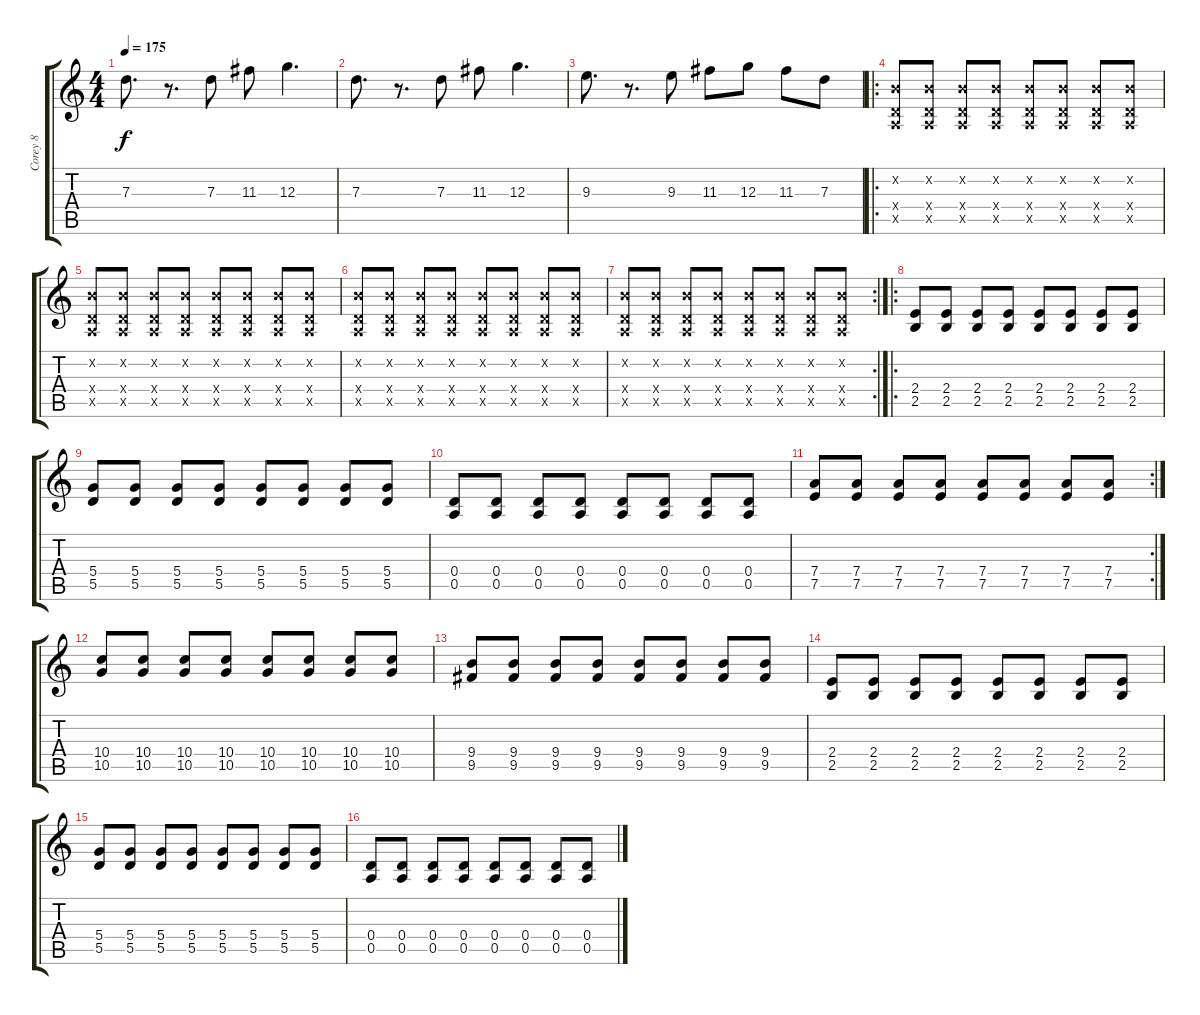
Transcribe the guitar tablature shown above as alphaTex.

\track ("Corey 8" "Corey 8") {instrument overdrivenguitar}
\staff {score tabs}
\tuning (E4 B3 G3 D3 A2 E2) {hide}
\ts (4 4)
\tempo 175
\clef g2
\ks c
7.3.8{d dy f} r.8{d} 7.3.8 11.3.8 12.3.4{d} |
7.3.8{d} r.8{d} 7.3.8 11.3.8 12.3.4{d} |
9.3.8{d} r.8{d} 9.3.8 11.3.8 12.3.8 11.3.8 7.3.8 |
\ro
(0.2{x} 0.4{x} 0.5{x}).8 (0.2{x} 0.4{x} 0.5{x}).8 (0.2{x} 0.4{x} 0.5{x}).8 (0.2{x} 0.4{x} 0.5{x}).8 (0.2{x} 0.4{x} 0.5{x}).8 (0.2{x} 0.4{x} 0.5{x}).8 (0.2{x} 0.4{x} 0.5{x}).8 (0.2{x} 0.4{x} 0.5{x}).8 |
(0.2{x} 0.4{x} 0.5{x}).8 (0.2{x} 0.4{x} 0.5{x}).8 (0.2{x} 0.4{x} 0.5{x}).8 (0.2{x} 0.4{x} 0.5{x}).8 (0.2{x} 0.4{x} 0.5{x}).8 (0.2{x} 0.4{x} 0.5{x}).8 (0.2{x} 0.4{x} 0.5{x}).8 (0.2{x} 0.4{x} 0.5{x}).8 |
(0.2{x} 0.4{x} 0.5{x}).8 (0.2{x} 0.4{x} 0.5{x}).8 (0.2{x} 0.4{x} 0.5{x}).8 (0.2{x} 0.4{x} 0.5{x}).8 (0.2{x} 0.4{x} 0.5{x}).8 (0.2{x} 0.4{x} 0.5{x}).8 (0.2{x} 0.4{x} 0.5{x}).8 (0.2{x} 0.4{x} 0.5{x}).8 |
\rc 2
(0.2{x} 0.4{x} 0.5{x}).8 (0.2{x} 0.4{x} 0.5{x}).8 (0.2{x} 0.4{x} 0.5{x}).8 (0.2{x} 0.4{x} 0.5{x}).8 (0.2{x} 0.4{x} 0.5{x}).8 (0.2{x} 0.4{x} 0.5{x}).8 (0.2{x} 0.4{x} 0.5{x}).8 (0.2{x} 0.4{x} 0.5{x}).8 |
\ro
(2.4 2.5).8 (2.4 2.5).8 (2.4 2.5).8 (2.4 2.5).8 (2.4 2.5).8 (2.4 2.5).8 (2.4 2.5).8 (2.4 2.5).8 |
(5.4 5.5).8 (5.4 5.5).8 (5.4 5.5).8 (5.4 5.5).8 (5.4 5.5).8 (5.4 5.5).8 (5.4 5.5).8 (5.4 5.5).8 |
(0.4 0.5).8 (0.4 0.5).8 (0.4 0.5).8 (0.4 0.5).8 (0.4 0.5).8 (0.4 0.5).8 (0.4 0.5).8 (0.4 0.5).8 |
\rc 2
(7.4 7.5).8 (7.4 7.5).8 (7.4 7.5).8 (7.4 7.5).8 (7.4 7.5).8 (7.4 7.5).8 (7.4 7.5).8 (7.4 7.5).8 |
(10.4 10.5).8 (10.4 10.5).8 (10.4 10.5).8 (10.4 10.5).8 (10.4 10.5).8 (10.4 10.5).8 (10.4 10.5).8 (10.4 10.5).8 |
(9.4 9.5).8 (9.4 9.5).8 (9.4 9.5).8 (9.4 9.5).8 (9.4 9.5).8 (9.4 9.5).8 (9.4 9.5).8 (9.4 9.5).8 |
(2.4 2.5).8 (2.4 2.5).8 (2.4 2.5).8 (2.4 2.5).8 (2.4 2.5).8 (2.4 2.5).8 (2.4 2.5).8 (2.4 2.5).8 |
(5.4 5.5).8 (5.4 5.5).8 (5.4 5.5).8 (5.4 5.5).8 (5.4 5.5).8 (5.4 5.5).8 (5.4 5.5).8 (5.4 5.5).8 |
(0.4 0.5).8 (0.4 0.5).8 (0.4 0.5).8 (0.4 0.5).8 (0.4 0.5).8 (0.4 0.5).8 (0.4 0.5).8 (0.4 0.5).8
